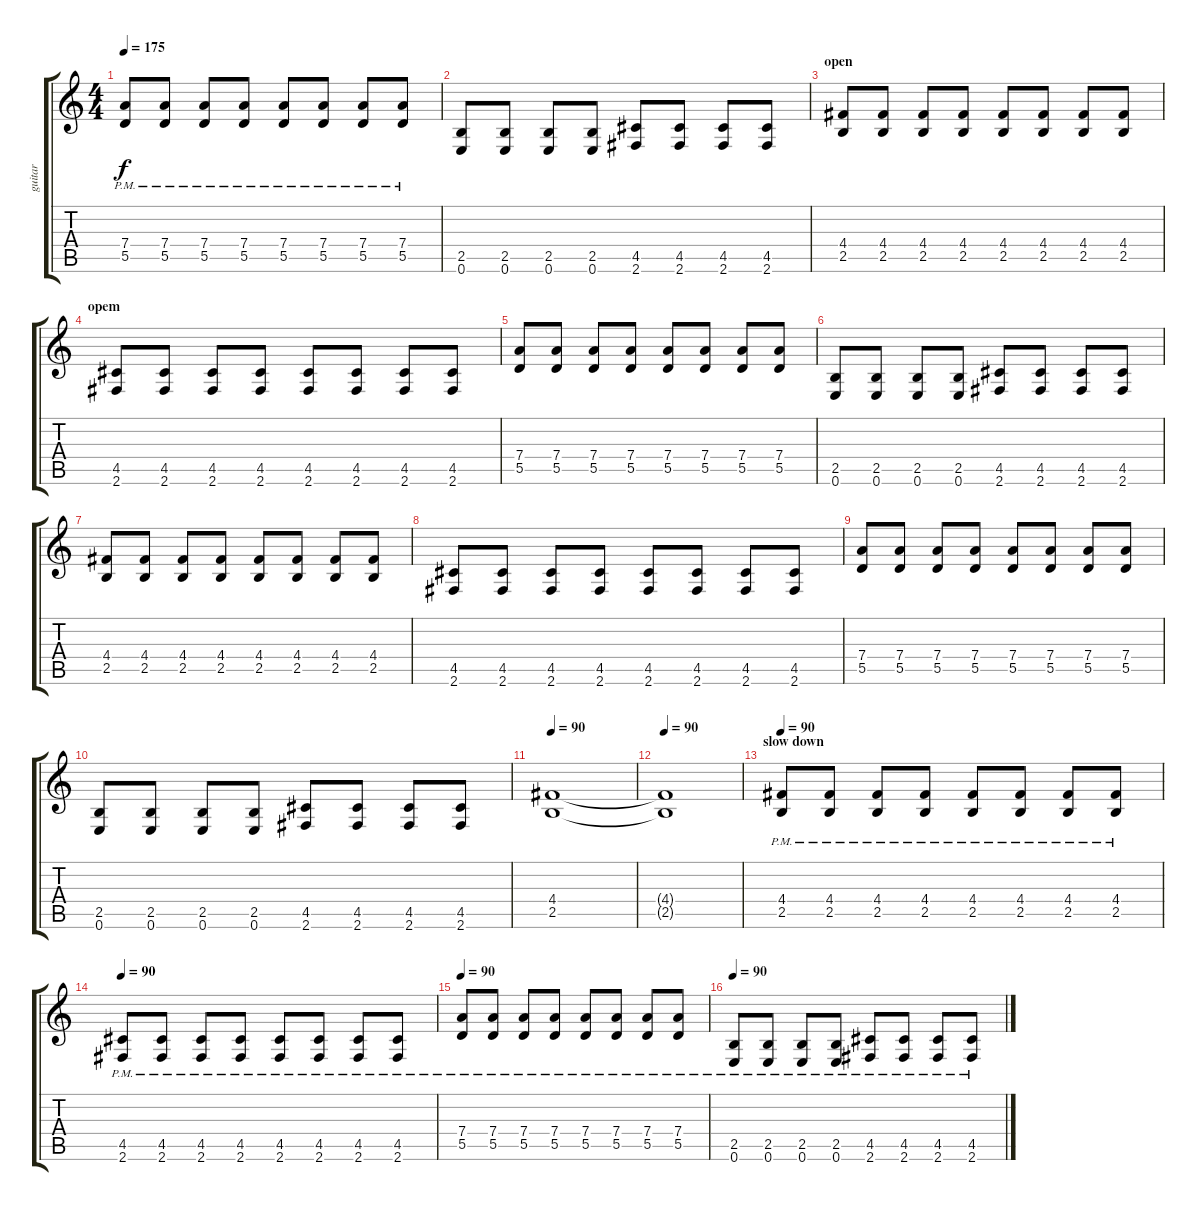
\track ("guitar" "guitar") {instrument distortionguitar}
\staff {score tabs}
\tuning (E4 B3 G3 D3 A2 E2) {hide}
\ts (4 4)
\tempo 175
\clef g2
\ks c
(7.4{pm} 5.5{pm}).8{dy f} (7.4{pm} 5.5{pm}).8 (7.4{pm} 5.5{pm}).8 (7.4{pm} 5.5{pm}).8 (7.4{pm} 5.5{pm}).8 (7.4{pm} 5.5{pm}).8 (7.4{pm} 5.5{pm}).8 (7.4{pm} 5.5{pm}).8 |
(2.5 0.6).8 (2.5 0.6).8 (2.5 0.6).8 (2.5 0.6).8 (4.5 2.6).8 (4.5 2.6).8 (4.5 2.6).8 (4.5 2.6).8 |
\section ("" "open")
(4.4 2.5).8 (4.4 2.5).8 (4.4 2.5).8 (4.4 2.5).8 (4.4 2.5).8 (4.4 2.5).8 (4.4 2.5).8 (4.4 2.5).8 |
\section ("" "opem")
(4.5 2.6).8 (4.5 2.6).8 (4.5 2.6).8 (4.5 2.6).8 (4.5 2.6).8 (4.5 2.6).8 (4.5 2.6).8 (4.5 2.6).8 |
(7.4 5.5).8 (7.4 5.5).8 (7.4 5.5).8 (7.4 5.5).8 (7.4 5.5).8 (7.4 5.5).8 (7.4 5.5).8 (7.4 5.5).8 |
(2.5 0.6).8 (2.5 0.6).8 (2.5 0.6).8 (2.5 0.6).8 (4.5 2.6).8 (4.5 2.6).8 (4.5 2.6).8 (4.5 2.6).8 |
(4.4 2.5).8 (4.4 2.5).8 (4.4 2.5).8 (4.4 2.5).8 (4.4 2.5).8 (4.4 2.5).8 (4.4 2.5).8 (4.4 2.5).8 |
(4.5 2.6).8 (4.5 2.6).8 (4.5 2.6).8 (4.5 2.6).8 (4.5 2.6).8 (4.5 2.6).8 (4.5 2.6).8 (4.5 2.6).8 |
(7.4 5.5).8 (7.4 5.5).8 (7.4 5.5).8 (7.4 5.5).8 (7.4 5.5).8 (7.4 5.5).8 (7.4 5.5).8 (7.4 5.5).8 |
(2.5 0.6).8 (2.5 0.6).8 (2.5 0.6).8 (2.5 0.6).8 (4.5 2.6).8 (4.5 2.6).8 (4.5 2.6).8 (4.5 2.6).8 |
\tempo 90
(4.4 2.5).1 |
\tempo 90
(4.4{t} 2.5{t}).1 |
\section ("" "slow down")
\tempo 90
(4.4{pm} 2.5{pm}).8 (4.4{pm} 2.5{pm}).8 (4.4{pm} 2.5{pm}).8 (4.4{pm} 2.5{pm}).8 (4.4{pm} 2.5{pm}).8 (4.4{pm} 2.5{pm}).8 (4.4{pm} 2.5{pm}).8 (4.4{pm} 2.5{pm}).8 |
\tempo 90
(4.5{pm} 2.6{pm}).8 (4.5{pm} 2.6{pm}).8 (4.5{pm} 2.6{pm}).8 (4.5{pm} 2.6{pm}).8 (4.5{pm} 2.6{pm}).8 (4.5{pm} 2.6{pm}).8 (4.5{pm} 2.6{pm}).8 (4.5{pm} 2.6{pm}).8 |
\tempo 90
(7.4{pm} 5.5{pm}).8 (7.4{pm} 5.5{pm}).8 (7.4{pm} 5.5{pm}).8 (7.4{pm} 5.5{pm}).8 (7.4{pm} 5.5{pm}).8 (7.4{pm} 5.5{pm}).8 (7.4{pm} 5.5{pm}).8 (7.4{pm} 5.5{pm}).8 |
\tempo 90
(2.5{pm} 0.6{pm}).8 (2.5{pm} 0.6{pm}).8 (2.5{pm} 0.6{pm}).8 (2.5{pm} 0.6{pm}).8 (4.5{pm} 2.6{pm}).8 (4.5{pm} 2.6{pm}).8 (4.5{pm} 2.6{pm}).8 (4.5{pm} 2.6{pm}).8
